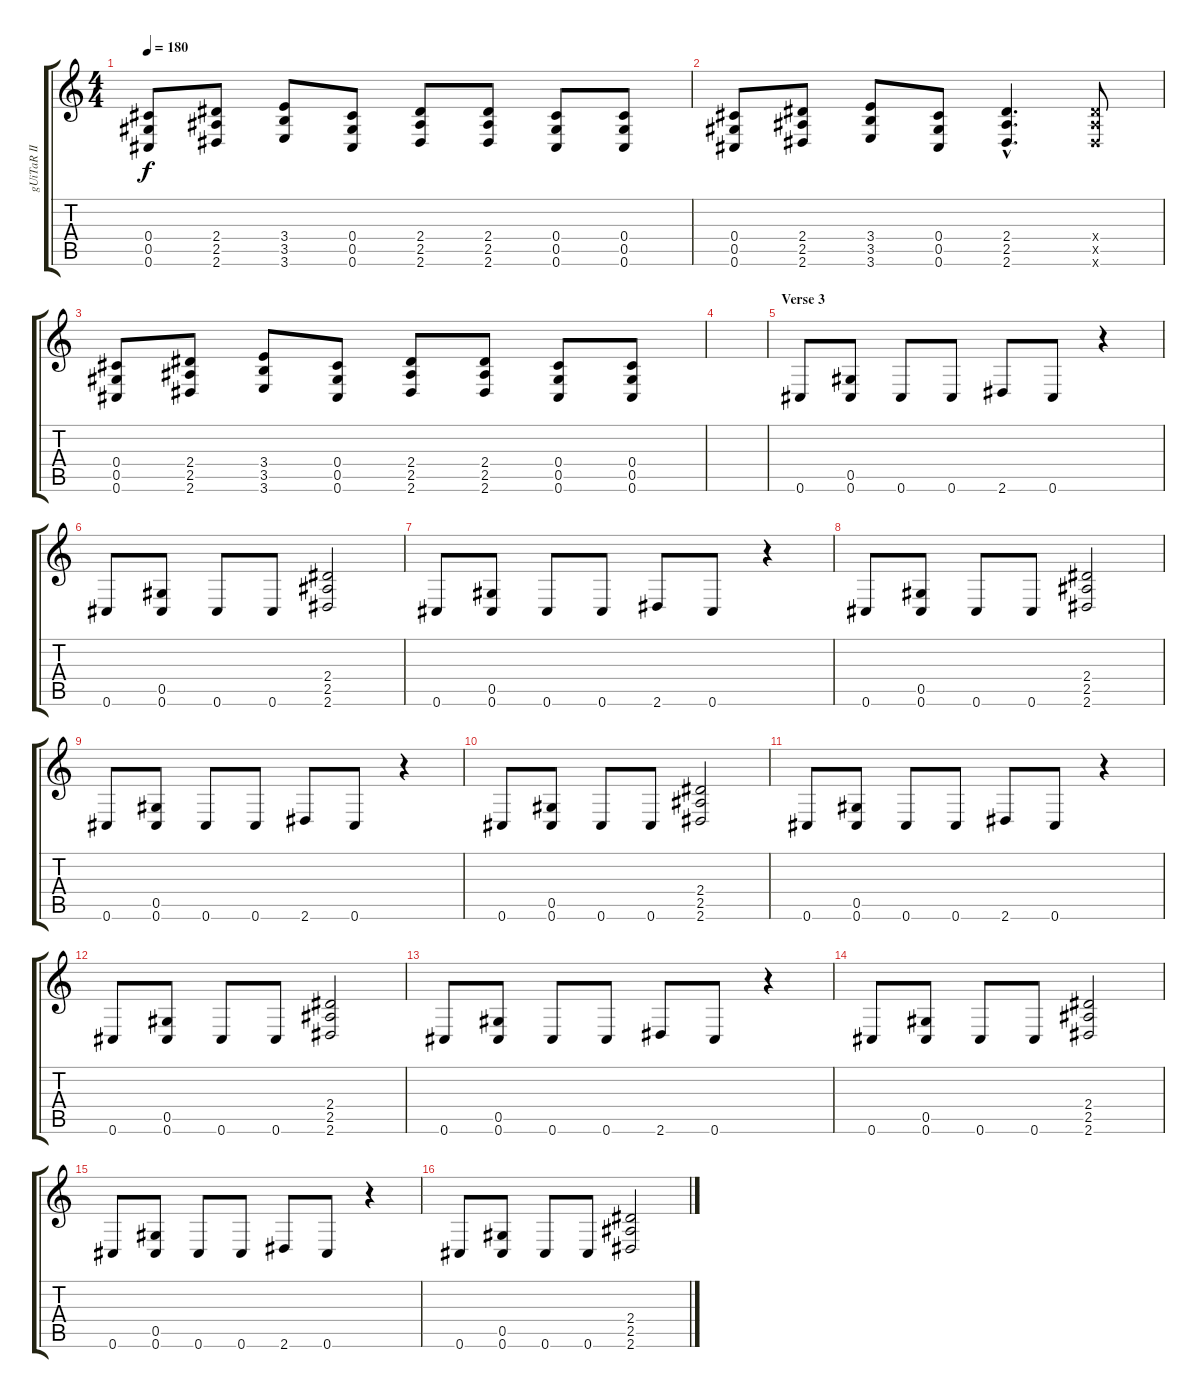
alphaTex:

\track ("gUiTaR II" "gUiTaR II") {instrument overdrivenguitar}
\staff {score tabs}
\tuning (Eb4 Bb3 Gb3 Db3 Ab2 Db2) {hide}
\ts (4 4)
\tempo 180
\clef g2
\ks c
(0.4 0.5 0.6).8{dy f} (2.4 2.5 2.6).8 (3.4 3.5 3.6).8 (0.4 0.5 0.6).8 (2.4 2.5 2.6).8 (2.4 2.5 2.6).8 (0.4 0.5 0.6).8 (0.4 0.5 0.6).8 |
(0.4 0.5 0.6).8 (2.4 2.5 2.6).8 (3.4 3.5 3.6).8 (0.4 0.5 0.6).8 (2.4{hac} 2.5{hac} 2.6{hac}).4{d} (2.4{x} 2.5{x} 2.6{x}).8 |
(0.4 0.5 0.6).8 (2.4 2.5 2.6).8 (3.4 3.5 3.6).8 (0.4 0.5 0.6).8 (2.4 2.5 2.6).8 (2.4 2.5 2.6).8 (0.4 0.5 0.6).8 (0.4 0.5 0.6).8 |
|
\section ("" "Verse 3")
0.6.8 (0.5 0.6).8 0.6.8 0.6.8 2.6.8 0.6.8 r.4 |
0.6.8 (0.5 0.6).8 0.6.8 0.6.8 (2.4 2.5 2.6).2 |
0.6.8 (0.5 0.6).8 0.6.8 0.6.8 2.6.8 0.6.8 r.4 |
0.6.8 (0.5 0.6).8 0.6.8 0.6.8 (2.4 2.5 2.6).2 |
0.6.8 (0.5 0.6).8 0.6.8 0.6.8 2.6.8 0.6.8 r.4 |
0.6.8 (0.5 0.6).8 0.6.8 0.6.8 (2.4 2.5 2.6).2 |
0.6.8 (0.5 0.6).8 0.6.8 0.6.8 2.6.8 0.6.8 r.4 |
0.6.8 (0.5 0.6).8 0.6.8 0.6.8 (2.4 2.5 2.6).2 |
0.6.8 (0.5 0.6).8 0.6.8 0.6.8 2.6.8 0.6.8 r.4 |
0.6.8 (0.5 0.6).8 0.6.8 0.6.8 (2.4 2.5 2.6).2 |
0.6.8 (0.5 0.6).8 0.6.8 0.6.8 2.6.8 0.6.8 r.4 |
0.6.8 (0.5 0.6).8 0.6.8 0.6.8 (2.4 2.5 2.6).2
